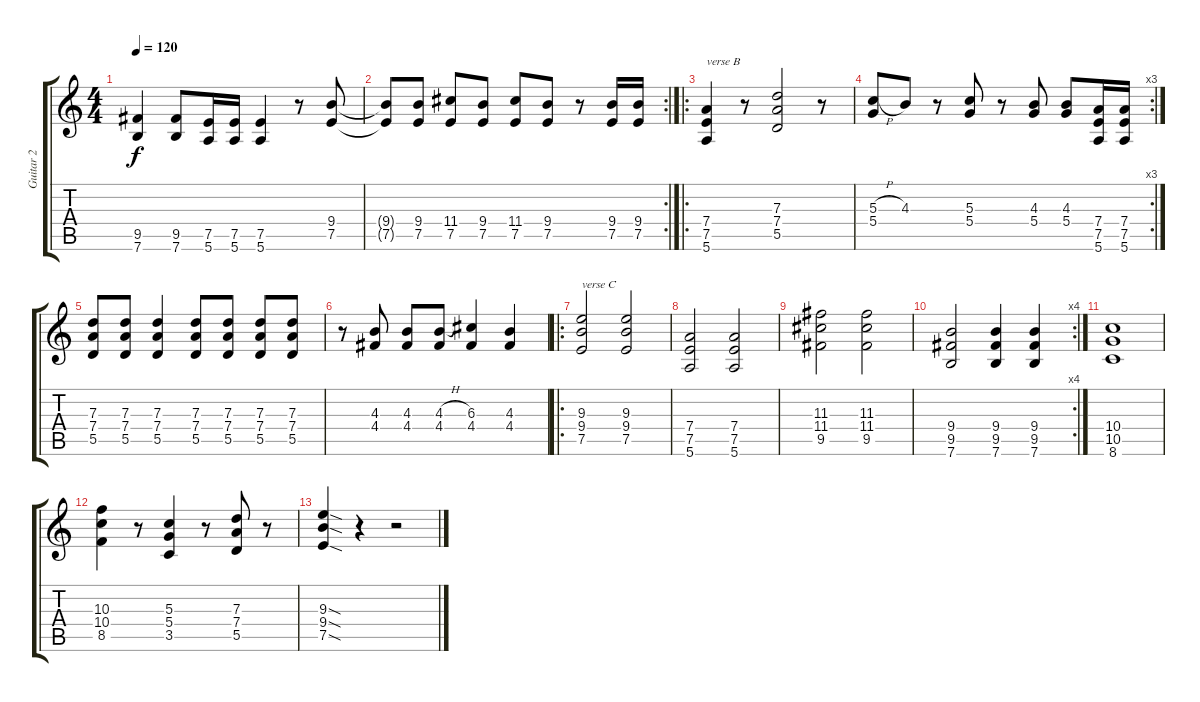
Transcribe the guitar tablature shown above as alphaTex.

\track ("Guitar 2" "Guitar 2") {instrument distortionguitar}
\staff {score tabs}
\tuning (E4 B3 G3 D3 A2 E2) {hide}
\ts (4 4)
\tempo 120
\clef g2
\ks c
(9.5 7.6).4{dy f} (9.5 7.6).8 (7.5 5.6).16 (7.5 5.6).16 (7.5 5.6).4 r.8 (9.4 7.5).8 |
\rc 2
(9.4{t} 7.5{t}).8 (9.4 7.5).8 (11.4 7.5).8 (9.4 7.5).8 (11.4 7.5).8 (9.4 7.5).8 r.8 (9.4 7.5).16 (9.4 7.5).16 |
\ro
(7.4 7.5 5.6).4{txt "verse B"} r.8 (7.3 7.4 5.5).2 r.8 |
\rc 3
(5.3{h} 5.4).8 4.3.8 r.8 (5.3 5.4).8 r.8 (4.3 5.4).8 (4.3 5.4).8 (7.4 7.5 5.6).16 (7.4 7.5 5.6).16 |
(7.3 7.4 5.5).8 (7.3 7.4 5.5).8 (7.3 7.4 5.5).4 (7.3 7.4 5.5).8 (7.3 7.4 5.5).8 (7.3 7.4 5.5).8 (7.3 7.4 5.5).8 |
r.8 (4.3 4.4).8 (4.3 4.4).8 (4.3{h} 4.4).8 (6.3 4.4).4 (4.3 4.4).4 |
\ro
(9.3 9.4 7.5).2{txt "verse C"} (9.3 9.4 7.5).2 |
(7.4 7.5 5.6).2 (7.4 7.5 5.6).2 |
(11.3 11.4 9.5).2 (11.3 11.4 9.5).2 |
\rc 4
(9.4 9.5 7.6).2 (9.4 9.5 7.6).4 (9.4 9.5 7.6).4 |
(10.4 10.5 8.6).1 |
(10.3 10.4 8.5).4 r.8 (5.3 5.4 3.5).4 r.8 (7.3 7.4 5.5).8 r.8 |
(9.3{sod} 9.4{sod} 7.5{sod}).4 r.4 r.2
